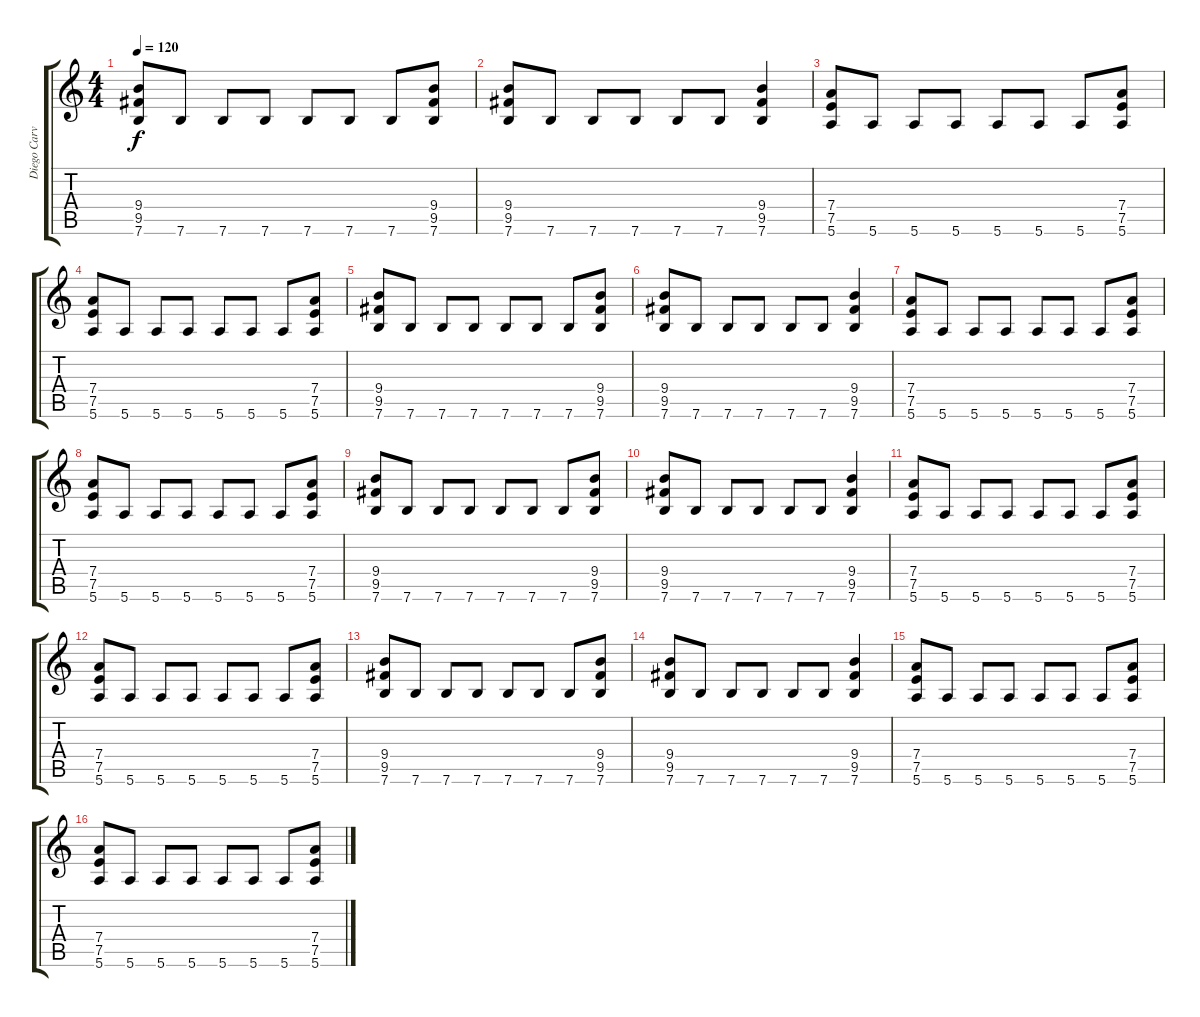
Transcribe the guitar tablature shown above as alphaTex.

\track ("Diego Carvalho (Guitar)" "Diego Carv") {instrument distortionguitar}
\staff {score tabs}
\tuning (E4 B3 G3 D3 A2 E2) {hide}
\ts (4 4)
\tempo 120
\clef g2
\ks c
(9.4 9.5 7.6).8{dy f} 7.6.8 7.6.8 7.6.8 7.6.8 7.6.8 7.6.8 (9.4 9.5 7.6).8 |
(9.4 9.5 7.6).8 7.6.8 7.6.8 7.6.8 7.6.8 7.6.8 (9.4 9.5 7.6).4 |
(7.4 7.5 5.6).8 5.6.8 5.6.8 5.6.8 5.6.8 5.6.8 5.6.8 (7.4 7.5 5.6).8 |
(7.4 7.5 5.6).8 5.6.8 5.6.8 5.6.8 5.6.8 5.6.8 5.6.8 (7.4 7.5 5.6).8 |
(9.4 9.5 7.6).8 7.6.8 7.6.8 7.6.8 7.6.8 7.6.8 7.6.8 (9.4 9.5 7.6).8 |
(9.4 9.5 7.6).8 7.6.8 7.6.8 7.6.8 7.6.8 7.6.8 (9.4 9.5 7.6).4 |
(7.4 7.5 5.6).8 5.6.8 5.6.8 5.6.8 5.6.8 5.6.8 5.6.8 (7.4 7.5 5.6).8 |
(7.4 7.5 5.6).8 5.6.8 5.6.8 5.6.8 5.6.8 5.6.8 5.6.8 (7.4 7.5 5.6).8 |
(9.4 9.5 7.6).8 7.6.8 7.6.8 7.6.8 7.6.8 7.6.8 7.6.8 (9.4 9.5 7.6).8 |
(9.4 9.5 7.6).8 7.6.8 7.6.8 7.6.8 7.6.8 7.6.8 (9.4 9.5 7.6).4 |
(7.4 7.5 5.6).8 5.6.8 5.6.8 5.6.8 5.6.8 5.6.8 5.6.8 (7.4 7.5 5.6).8 |
(7.4 7.5 5.6).8 5.6.8 5.6.8 5.6.8 5.6.8 5.6.8 5.6.8 (7.4 7.5 5.6).8 |
(9.4 9.5 7.6).8 7.6.8 7.6.8 7.6.8 7.6.8 7.6.8 7.6.8 (9.4 9.5 7.6).8 |
(9.4 9.5 7.6).8 7.6.8 7.6.8 7.6.8 7.6.8 7.6.8 (9.4 9.5 7.6).4 |
(7.4 7.5 5.6).8 5.6.8 5.6.8 5.6.8 5.6.8 5.6.8 5.6.8 (7.4 7.5 5.6).8 |
(7.4 7.5 5.6).8 5.6.8 5.6.8 5.6.8 5.6.8 5.6.8 5.6.8 (7.4 7.5 5.6).8
